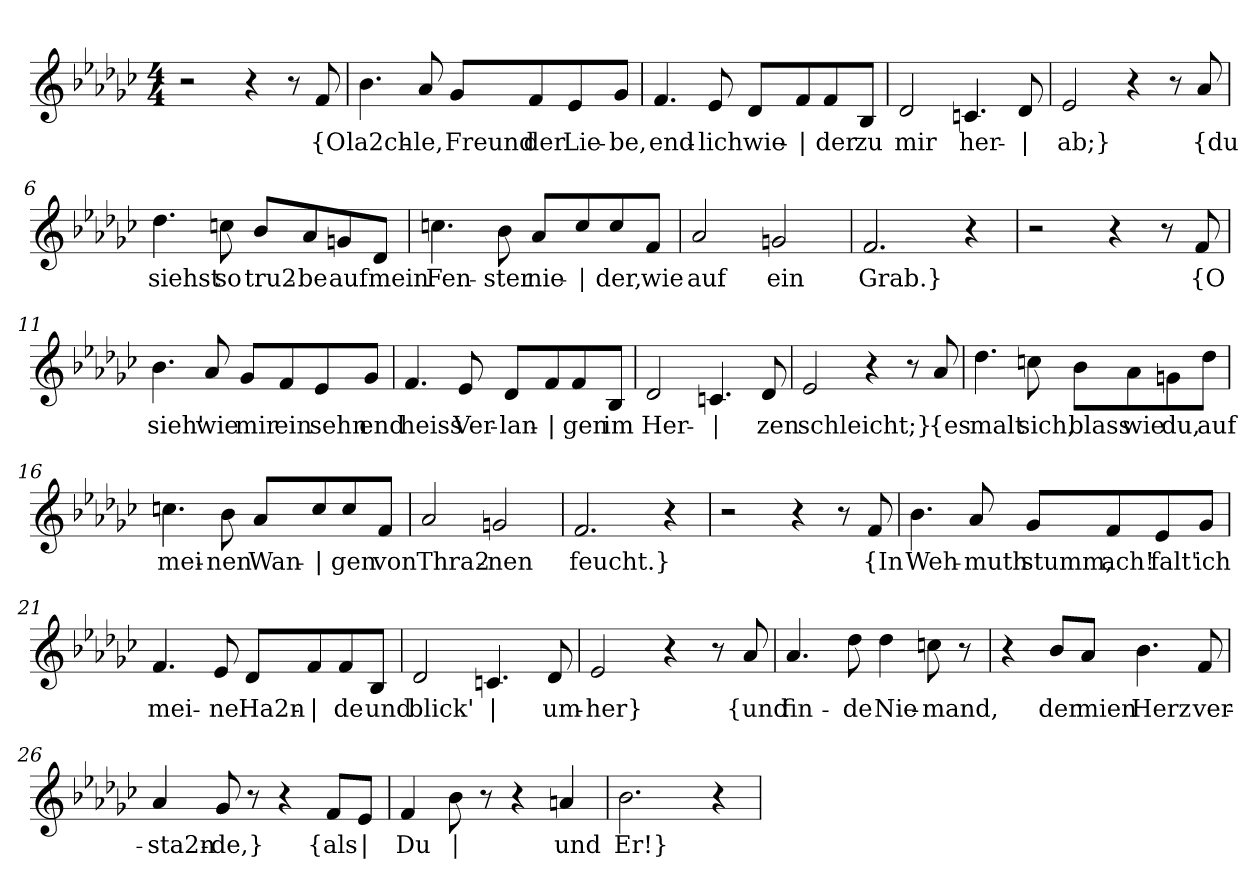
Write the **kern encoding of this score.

**kern	**text
*part1	*part1
*staff1	*staff1
*clefG2	*
*k[b-e-a-d-g-c-]	*
*M4/4	*
=1	=1
2r	.
4r	.
8r	.
!	!LO:LY:b
8f/	{O
=2	=2
!	!LO:LY:b
4.b-\	la2ch-
!	!LO:LY:b
8a-/	-le,
!	!LO:LY:b
8g-/L	Freund
!	!LO:LY:b
8f/	der
!	!LO:LY:b
8e-/	Lie-
!	!LO:LY:b
8g-/J	-be,
=3	=3
!	!LO:LY:b
4.f/	end-
!	!LO:LY:b
8e-/	-lich
!	!LO:LY:b
8d-/L	wie-
!	!LO:LY:b
8f/	|
!	!LO:LY:b
8f/	-der
!	!LO:LY:b
8B-/J	zu
=4	=4
!	!LO:LY:b
2d-/	mir
!	!LO:LY:b
4.cn/	her-
!	!LO:LY:b
8d-/	|
=5	=5
!	!LO:LY:b
2e-/	-ab;}
4r	.
8r	.
!	!LO:LY:b
8a-/	{du
!!LO:LB:g=z
=6	=6
!	!LO:LY:b
4.dd-\	siehst
!	!LO:LY:b
8ccn\	so
!	!LO:LY:b
8b-/L	tru2-
!	!LO:LY:b
8a-/	be
!	!LO:LY:b
8gn/	auf
!	!LO:LY:b
8d-/J	mein
=7	=7
!	!LO:LY:b
4.ccn\	Fen-
!	!LO:LY:b
8b-\	-ster
!	!LO:LY:b
8a-/L	nie-
!	!LO:LY:b
8cc/	|
!	!LO:LY:b
8cc/	der,
!	!LO:LY:b
8f/J	wie
=8	=8
!	!LO:LY:b
2a-/	auf
!	!LO:LY:b
2gn/	ein
=9	=9
!	!LO:LY:b
2.f/	Grab.}
4r	.
=10	=10
2r	.
4r	.
8r	.
!	!LO:LY:b
8f/	{O
!!LO:LB:g=z
=11	=11
!	!LO:LY:b
4.b-\	sieh'
!	!LO:LY:b
8a-/	wie
!	!LO:LY:b
8g-/L	mir
!	!LO:LY:b
8f/	ein
!	!LO:LY:b
8e-/	sehn
!	!LO:LY:b
8g-/J	end
=12	=12
!	!LO:LY:b
4.f/	heiss
!	!LO:LY:b
8e-/	Ver-
!	!LO:LY:b
8d-/L	-lan-
!	!LO:LY:b
8f/	|
!	!LO:LY:b
8f/	-gen
!	!LO:LY:b
8B-/J	im
=13	=13
!	!LO:LY:b
2d-/	Her-
!	!LO:LY:b
4.cn/	|
!	!LO:LY:b
8d-/	-zen
=14	=14
!	!LO:LY:b
2e-/	schleicht;}
4r	.
8r	.
!	!LO:LY:b
8a-/	{es
!!LO:LB:g=z
=15	=15
!	!LO:LY:b
4.dd-\	malt
!	!LO:LY:b
8ccn\	sich,
!	!LO:LY:b
8b-\L	blass
!	!LO:LY:b
8a-\	wie
!	!LO:LY:b
8gn\	du,
!	!LO:LY:b
8dd-\J	auf
=16	=16
!	!LO:LY:b
4.ccn\	mei-
!	!LO:LY:b
8b-\	-nen
!	!LO:LY:b
8a-/L	Wan-
!	!LO:LY:b
8cc/	|
!	!LO:LY:b
8cc/	-gen
!	!LO:LY:b
8f/J	von
=17	=17
!	!LO:LY:b
2a-/	Thra2-
!	!LO:LY:b
2gn/	-nen
=18	=18
!	!LO:LY:b
2.f/	feucht.}
4r	.
=19	=19
2r	.
4r	.
8r	.
!	!LO:LY:b
8f/	{In
!!LO:LB:g=z
=20	=20
!	!LO:LY:b
4.b-\	Weh-
!	!LO:LY:b
8a-/	muth
!	!LO:LY:b
8g-/L	stumm,
!	!LO:LY:b
8f/	ach!
!	!LO:LY:b
8e-/	falt'
!	!LO:LY:b
8g-/J	ich
=21	=21
!	!LO:LY:b
4.f/	mei-
!	!LO:LY:b
8e-/	-ne
!	!LO:LY:b
8d-/L	Ha2n-
!	!LO:LY:b
8f/	|
!	!LO:LY:b
8f/	-de
!	!LO:LY:b
8B-/J	und
=22	=22
!	!LO:LY:b
2d-/	blick'
!	!LO:LY:b
4.cn/	|
!	!LO:LY:b
8d-/	um-
=23	=23
!	!LO:LY:b
2e-/	-her}
4r	.
8r	.
!	!LO:LY:b
8a-/	{und
!!LO:LB:g=z
=24	=24
!	!LO:LY:b
4.a-/	fin-
!	!LO:LY:b
8dd-\	-de
!	!LO:LY:b
4dd-\	Nie-
!	!LO:LY:b
8ccn\	-mand,
8r	.
=25	=25
4r	.
!	!LO:LY:b
8b-/L	der
!	!LO:LY:b
8a-/J	mien
!	!LO:LY:b
4.b-\	Herz
!	!LO:LY:b
8f/	ver-
=26	=26
!	!LO:LY:b
4a-/	-sta2n-
!	!LO:LY:b
8g-/	-de,}
8r	.
4r	.
!	!LO:LY:b
8f/L	{als
!	!LO:LY:b
8e-/J	|
=27	=27
!	!LO:LY:b
4f/	Du
!	!LO:LY:b
8b-\	|
8r	.
4r	.
!	!LO:LY:b
4an/	und
=28	=28
!	!LO:LY:b
2.b-\	Er!}
4r	.
=	=
*-	*-
